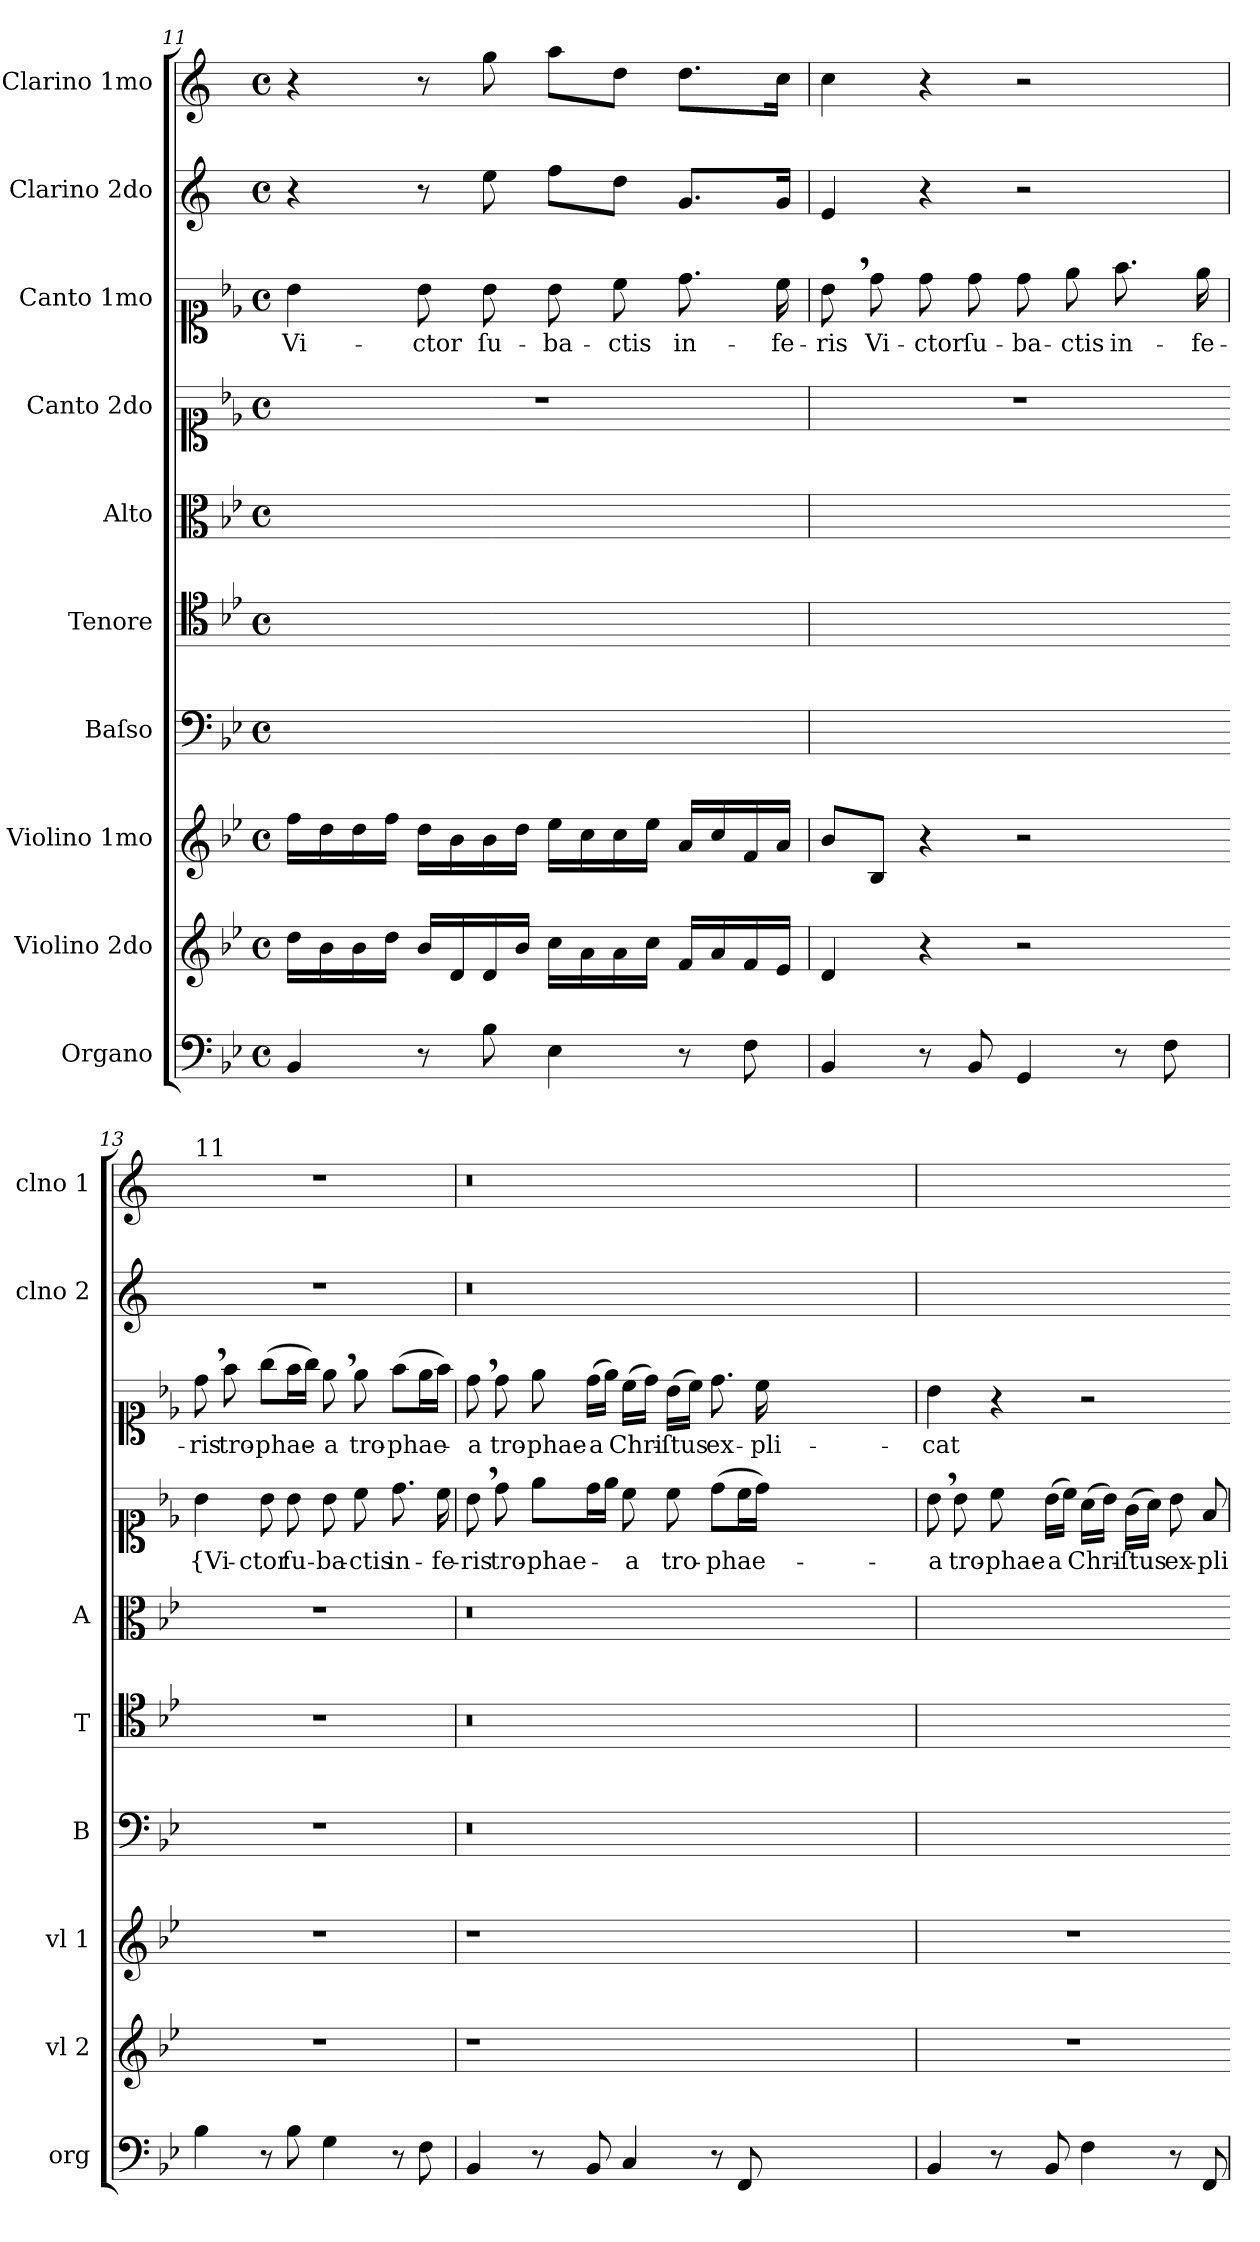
**kern	**kern	**kern	**kern	**kern	**kern	**kern	**text	**kern	**text	**kern	**kern
*part10	*part9	*part8	*part7	*part6	*part5	*part4	*part4	*part3	*part3	*part2	*part1
*staff10	*staff9	*staff8	*staff7	*staff6	*staff5	*staff4	*staff4	*staff3	*staff3	*staff2	*staff1
*I"Organo	*I"Violino 2do	*I"Violino 1mo	*I"Baſso	*I"Tenore	*I"Alto	*I"Canto 2do	*	*I"Canto 1mo	*	*I"Clarino 2do	*I"Clarino 1mo
*I'org	*I'vl 2	*I'vl 1	*I'B	*I'T	*I'A	*	*	*	*	*I'clno 2	*I'clno 1
*clefF4	*clefG2	*clefG2	*clefF4	*clefC4	*clefC3	*clefC1	*	*clefC1	*	*clefG2	*clefG2
*	*	*	*	*	*	*	*	*	*	*ITrd1c2	*ITrd1c2
*k[b-e-]	*k[b-e-]	*k[b-e-]	*k[b-e-]	*k[b-e-]	*k[b-e-]	*k[b-e-]	*	*k[b-e-]	*	*k[b-e-]	*k[b-e-]
*M4/4	*M4/4	*M4/4	*M4/4	*M4/4	*M4/4	*M4/4	*	*M4/4	*	*M4/4	*M4/4
*met(c)	*met(c)	*met(c)	*met(c)	*met(c)	*met(c)	*met(c)	*	*met(c)	*	*met(c)	*met(c)
=11	=11	=11	=11	=11	=11	=11	=11	=11	=11	=11	=11
4BB-/	16dd\LL	16ff\LL	1ryy	1ryy	1ryy	1r	.	4b-\	Vi-	4r	4r
.	16b-\	16dd\	.	.	.	.	.	.	.	.	.
.	16b-\	16dd\	.	.	.	.	.	.	.	.	.
.	16dd\JJ	16ff\JJ	.	.	.	.	.	.	.	.	.
8r	16b-/LL	16dd\LL	.	.	.	.	.	8b-\	-ctor	8r	8r
.	16d/	16b-\	.	.	.	.	.	.	.	.	.
8B-\	16d/	16b-\	.	.	.	.	.	8b-\	ſu-	8dd\	8ff\
.	16b-/JJ	16dd\JJ	.	.	.	.	.	.	.	.	.
4E-\	16cc\LL	16ee-\LL	.	.	.	.	.	8b-\	-ba-	8ee-\L	8gg\L
.	16a\	16cc\	.	.	.	.	.	.	.	.	.
.	16a\	16cc\	.	.	.	.	.	8cc\	-ctis	8cc\J	8cc\J
.	16cc\JJ	16ee-\JJ	.	.	.	.	.	.	.	.	.
8r	16f/LL	16a/LL	.	.	.	.	.	8.dd\	in-	8.f/L	8.cc\L
.	16a/	16cc/	.	.	.	.	.	.	.	.	.
8F\	16f/	16f/	.	.	.	.	.	.	.	.	.
.	16e-/JJ	16a/JJ	.	.	.	.	.	16cc\	-fe-	16f/Jk	16b-\Jk
=12	=12	=12	=12	=12	=12	=12	=12	=12	=12	=12	=12
4BB-/	4d/	8b-/L	1ryy	1ryy	1ryy	1r	.	8b-,\	-ris	4d/	4b-\
!	!	!	!	!	!	!	!	!	!LO:LY:i	!	!
.	.	8B-/J	.	.	.	.	.	8dd\	Vi-	.	.
!	!	!	!	!	!	!	!	!	!LO:LY:i	!	!
8r	4r	4r	.	.	.	.	.	8dd\	-ctor	4r	4r
!	!	!	!	!	!	!	!	!	!LO:LY:i	!	!
8BB-/	.	.	.	.	.	.	.	8dd\	ſu-	.	.
!	!	!	!	!	!	!	!	!	!LO:LY:i	!	!
4GG/	2r	2r	.	.	.	.	.	8dd\	-ba-	2r	2r
!	!	!	!	!	!	!	!	!	!LO:LY:i	!	!
.	.	.	.	.	.	.	.	8ee-\	-ctis	.	.
!	!	!	!	!	!	!	!	!	!LO:LY:i	!	!
8r	.	.	.	.	.	.	.	8.ff\	in-	.	.
8F\	.	.	.	.	.	.	.	.	.	.	.
!	!	!	!	!	!	!	!	!	!LO:LY:i	!	!
.	.	.	.	.	.	.	.	16ee-\	-fe-	.	.
=13	=13-	=13-	=13	=13	=13	=13-	=13	=13	=13	=13	=13
!	!	!	!	!	!	!	!	!	!	!	!LO:TX:a:t=11
!	!	!	!	!	!	!	!LO:LY:i	!	!LO:LY:i	!	!
4B-\	1r	1r	1r	1r	1r	4b-\	{Vi-	8dd,\	-ris	1r	1r
.	.	.	.	.	.	.	.	8ff\	tro-	.	.
!	!	!	!	!	!	!	!LO:LY:i	!	!	!	!
8r	.	.	.	.	.	8b-\	-ctor	(>8gg\L	-phae-	.	.
!	!	!	!	!	!	!	!LO:LY:i	!	!	!	!
8B-\	.	.	.	.	.	8b-\	ſu-	16ff\L	.	.	.
.	.	.	.	.	.	.	.	16gg\JJ)	.	.	.
!	!	!	!	!	!	!	!LO:LY:i	!	!	!	!
4G\	.	.	.	.	.	8b-\	-ba-	8ee-,\	-a	.	.
!	!	!	!	!	!	!	!LO:LY:i	!	!	!	!
.	.	.	.	.	.	8cc\	-ctis	8ee-\	tro-	.	.
!	!	!	!	!	!	!	!LO:LY:i	!	!	!	!
8r	.	.	.	.	.	8.dd\	in-	(>8ff\L	-phae-	.	.
8F\	.	.	.	.	.	.	.	16ee-\L	.	.	.
!	!	!	!	!	!	!	!LO:LY:i	!	!	!	!
.	.	.	.	.	.	16cc\	-fe-	16ff\JJ)	.	.	.
=14	=14	=14	=14	=14	=14	=14	=14	=14	=14	=14	=14
!	!	!	!	!	!	!	!LO:LY:i	!	!	!	!
4BB-/	1r	1r	0.r	0.r	0.r	8b-,\	-ris	8dd,\	-a	0.r	0.r
.	.	.	.	.	.	8dd\	tro-	8dd\	tro-	.	.
8r	.	.	.	.	.	8ee-\L	-phae-	8ee-\	-phae-	.	.
8BB-/	.	.	.	.	.	16dd\L	.	(>16dd\LL	-a	.	.
.	.	.	.	.	.	16ee-\JJ	.	16ee-\JJ)	.	.	.
4C/	.	.	.	.	.	8cc\	-a	(>16cc\LL	Chri-	.	.
.	.	.	.	.	.	.	.	16dd\JJ)	.	.	.
.	.	.	.	.	.	8cc\	tro-	(>16b-\LL	-ſtus	.	.
.	.	.	.	.	.	.	.	16cc\JJ)	.	.	.
8r	.	.	.	.	.	(>8dd\L	-phae-	8.dd\	ex-	.	.
8FF/	.	.	.	.	.	16cc\L	.	.	.	.	.
.	.	.	.	.	.	16dd\JJ)	.	16cc\	-pli-	.	.
0ryy	0ryy	0ryy	.	.	.	0ryy	.	0ryy	.	.	.
=15	=15	=15	=15	=15	=15	=15	=15	=15	=15	=15	=15
4BB-/	1r	1r	1ryy	1ryy	1ryy	8b-,\	-a	4b-\	-cat	1ryy	1ryy
.	.	.	.	.	.	8b-\	tro-	.	.	.	.
8r	.	.	.	.	.	8cc\	-phae-	4r	.	.	.
8BB-/	.	.	.	.	.	(>16b-\LL	-a	.	.	.	.
.	.	.	.	.	.	16cc\JJ)	.	.	.	.	.
4F\	.	.	.	.	.	(>16a\LL	Chri-	2r	.	.	.
.	.	.	.	.	.	16b-\JJ)	.	.	.	.	.
.	.	.	.	.	.	(>16g\LL	-ſtus	.	.	.	.
.	.	.	.	.	.	16a\JJ)	.	.	.	.	.
8r	.	.	.	.	.	8b-\	ex-	.	.	.	.
8FF/	.	.	.	.	.	8f/	-pli-	.	.	.	.
=	=-	=-	=	=	=	=	=	=-	=	=	=
*-	*-	*-	*-	*-	*-	*-	*-	*-	*-	*-	*-
